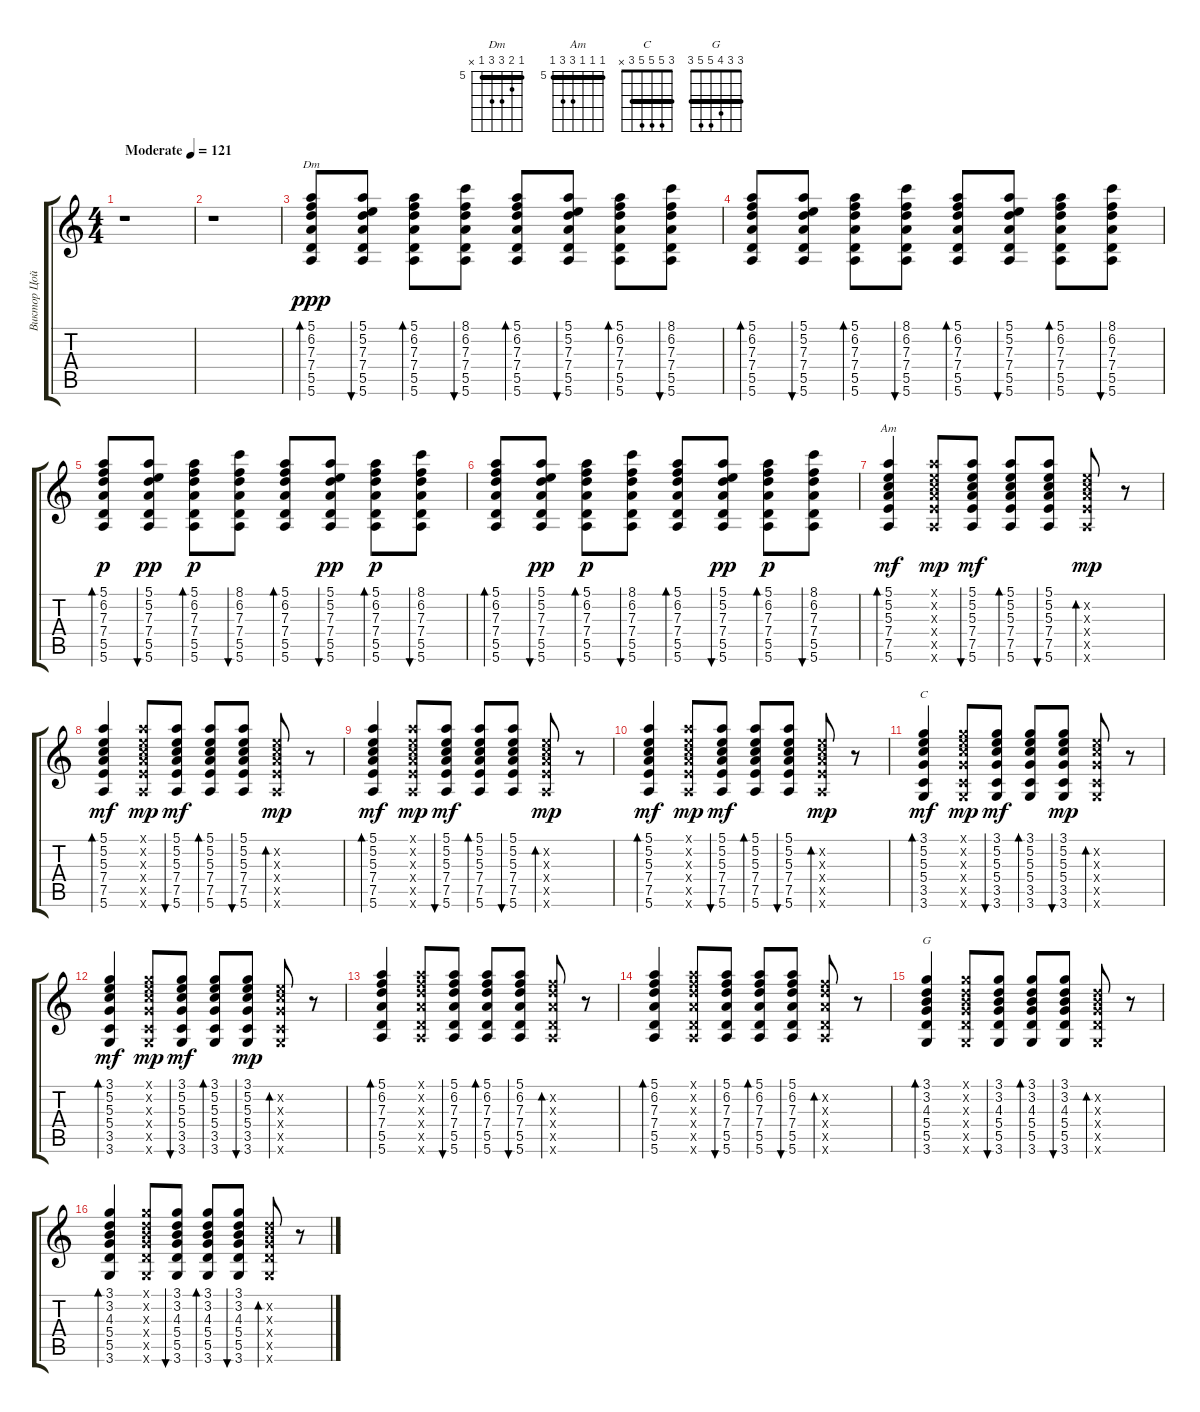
\track ("Виктор Цой" "Виктор Цой") {instrument acousticguitarnylon}
\staff {score tabs}
\tuning (E4 B3 G3 D3 A2 E2) {hide}
\chord ("Dm" 5 6 7 7 5 x) {firstfret 5 barre 5}
\chord ("Am" 5 5 5 7 7 5) {firstfret 5 barre 5}
\chord ("C" 3 5 5 5 3 x) {barre 3}
\chord ("G" 3 3 4 5 5 3) {barre 3}
\ts (4 4)
\tempo (121 "Moderate")
\clef g2
\ks c
r.1{dy ppp instrument acousticguitarnylon} |
r.1 |
(5.1 6.2 7.3 7.4 5.5 5.6).8{bd 60 ch "Dm"} (5.1 5.2 7.3 7.4 5.5 5.6).8{bu 60} (5.1 6.2 7.3 7.4 5.5 5.6).8{bd 60} (8.1 6.2 7.3 7.4 5.5 5.6).8{bu 60} (5.1 6.2 7.3 7.4 5.5 5.6).8{bd 60} (5.1 5.2 7.3 7.4 5.5 5.6).8{bu 60} (5.1 6.2 7.3 7.4 5.5 5.6).8{bd 60} (8.1 6.2 7.3 7.4 5.5 5.6).8{bu 60} |
(5.1 6.2 7.3 7.4 5.5 5.6).8{bd 60} (5.1 5.2 7.3 7.4 5.5 5.6).8{bu 60} (5.1 6.2 7.3 7.4 5.5 5.6).8{bd 60} (8.1 6.2 7.3 7.4 5.5 5.6).8{bu 60} (5.1 6.2 7.3 7.4 5.5 5.6).8{bd 60} (5.1 5.2 7.3 7.4 5.5 5.6).8{bu 60} (5.1 6.2 7.3 7.4 5.5 5.6).8{bd 60} (8.1 6.2 7.3 7.4 5.5 5.6).8{bu 60} |
(5.1 6.2 7.3 7.4 5.5 5.6).8{bd 60 dy p} (5.1 5.2 7.3 7.4 5.5 5.6).8{bu 60 dy pp} (5.1 6.2 7.3 7.4 5.5 5.6).8{bd 60 dy p} (8.1 6.2 7.3 7.4 5.5 5.6).8{bu 60} (5.1 6.2 7.3 7.4 5.5 5.6).8{bd 60} (5.1 5.2 7.3 7.4 5.5 5.6).8{bu 60 dy pp} (5.1 6.2 7.3 7.4 5.5 5.6).8{bd 60 dy p} (8.1 6.2 7.3 7.4 5.5 5.6).8{bu 60} |
(5.1 6.2 7.3 7.4 5.5 5.6).8{bd 60} (5.1 5.2 7.3 7.4 5.5 5.6).8{bu 60 dy pp} (5.1 6.2 7.3 7.4 5.5 5.6).8{bd 60 dy p} (8.1 6.2 7.3 7.4 5.5 5.6).8{bu 60} (5.1 6.2 7.3 7.4 5.5 5.6).8{bd 60} (5.1 5.2 7.3 7.4 5.5 5.6).8{bu 60 dy pp} (5.1 6.2 7.3 7.4 5.5 5.6).8{bd 60 dy p} (8.1 6.2 7.3 7.4 5.5 5.6).8{bu 60} |
(5.1 5.2 5.3 7.4 7.5 5.6).4{bd 60 ch "Am" dy mf} (5.1{x} 5.2{x} 5.3{x} 7.4{x} 7.5{x} 5.6{x}).8{dy mp} (5.1 5.2 5.3 7.4 7.5 5.6).8{bu 60 dy mf} (5.1 5.2 5.3 7.4 7.5 5.6).8{bd 60} (5.1 5.2 5.3 7.4 7.5 5.6).8{bu 60} (5.2{x} 5.3{x} 7.4{x} 7.5{x} 5.6{x}).8{bd 60 dy mp} r.8 |
(5.1 5.2 5.3 7.4 7.5 5.6).4{bd 60 dy mf} (5.1{x} 5.2{x} 5.3{x} 7.4{x} 7.5{x} 5.6{x}).8{dy mp} (5.1 5.2 5.3 7.4 7.5 5.6).8{bu 60 dy mf} (5.1 5.2 5.3 7.4 7.5 5.6).8{bd 60} (5.1 5.2 5.3 7.4 7.5 5.6).8{bu 60} (5.2{x} 5.3{x} 7.4{x} 7.5{x} 5.6{x}).8{bd 60 dy mp} r.8 |
(5.1 5.2 5.3 7.4 7.5 5.6).4{bd 60 dy mf} (5.1{x} 5.2{x} 5.3{x} 7.4{x} 7.5{x} 5.6{x}).8{dy mp} (5.1 5.2 5.3 7.4 7.5 5.6).8{bu 60 dy mf} (5.1 5.2 5.3 7.4 7.5 5.6).8{bd 60} (5.1 5.2 5.3 7.4 7.5 5.6).8{bu 60} (5.2{x} 5.3{x} 7.4{x} 7.5{x} 5.6{x}).8{bd 60 dy mp} r.8 |
(5.1 5.2 5.3 7.4 7.5 5.6).4{bd 60 dy mf} (5.1{x} 5.2{x} 5.3{x} 7.4{x} 7.5{x} 5.6{x}).8{dy mp} (5.1 5.2 5.3 7.4 7.5 5.6).8{bu 60 dy mf} (5.1 5.2 5.3 7.4 7.5 5.6).8{bd 60} (5.1 5.2 5.3 7.4 7.5 5.6).8{bu 60} (5.2{x} 5.3{x} 7.4{x} 7.5{x} 5.6{x}).8{bd 60 dy mp} r.8 |
(3.1 5.2 5.3 5.4 3.5 3.6).4{bd 60 ch "C" dy mf} (3.1{x} 5.2{x} 5.3{x} 5.4{x} 3.5{x} 3.6{x}).8{dy mp} (3.1 5.2 5.3 5.4 3.5 3.6).8{bu 60 dy mf} (3.1 5.2 5.3 5.4 3.5 3.6).8{bd 60} (3.1 5.2 5.3 5.4 3.5 3.6).8{bu 60 dy mp} (5.2{x} 5.3{x} 5.4{x} 3.5{x} 3.6{x}).8{bd 60} r.8 |
(3.1 5.2 5.3 5.4 3.5 3.6).4{bd 60 dy mf} (3.1{x} 5.2{x} 5.3{x} 5.4{x} 3.5{x} 3.6{x}).8{dy mp} (3.1 5.2 5.3 5.4 3.5 3.6).8{bu 60 dy mf} (3.1 5.2 5.3 5.4 3.5 3.6).8{bd 60} (3.1 5.2 5.3 5.4 3.5 3.6).8{bu 60 dy mp} (5.2{x} 5.3{x} 5.4{x} 3.5{x} 3.6{x}).8{bd 60} r.8 |
(5.1 6.2 7.3 7.4 5.5 5.6).4{bd 60} (5.1{x} 6.2{x} 7.3{x} 7.4{x} 5.5{x} 5.6{x}).8 (5.1 6.2 7.3 7.4 5.5 5.6).8{bu 60} (5.1 6.2 7.3 7.4 5.5 5.6).8{bd 60} (5.1 6.2 7.3 7.4 5.5 5.6).8{bu 60} (6.2{x} 7.3{x} 7.4{x} 5.5{x} 5.6{x}).8{bd 60} r.8 |
(5.1 6.2 7.3 7.4 5.5 5.6).4{bd 60} (5.1{x} 6.2{x} 7.3{x} 7.4{x} 5.5{x} 5.6{x}).8 (5.1 6.2 7.3 7.4 5.5 5.6).8{bu 60} (5.1 6.2 7.3 7.4 5.5 5.6).8{bd 60} (5.1 6.2 7.3 7.4 5.5 5.6).8{bu 60} (6.2{x} 7.3{x} 7.4{x} 5.5{x} 5.6{x}).8{bd 60} r.8 |
(3.1 3.2 4.3 5.4 5.5 3.6).4{bd 60 ch "G"} (3.1{x} 3.2{x} 4.3{x} 5.4{x} 5.5{x} 3.6{x}).8 (3.1 3.2 4.3 5.4 5.5 3.6).8{bu 60} (3.1 3.2 4.3 5.4 5.5 3.6).8{bd 60} (3.1 3.2 4.3 5.4 5.5 3.6).8{bu 60} (3.2{x} 4.3{x} 5.4{x} 5.5{x} 3.6{x}).8{bd 60} r.8 |
(3.1 3.2 4.3 5.4 5.5 3.6).4{bd 60} (3.1{x} 3.2{x} 4.3{x} 5.4{x} 5.5{x} 3.6{x}).8 (3.1 3.2 4.3 5.4 5.5 3.6).8{bu 60} (3.1 3.2 4.3 5.4 5.5 3.6).8{bd 60} (3.1 3.2 4.3 5.4 5.5 3.6).8{bu 60} (3.2{x} 4.3{x} 5.4{x} 5.5{x} 3.6{x}).8{bd 60} r.8
